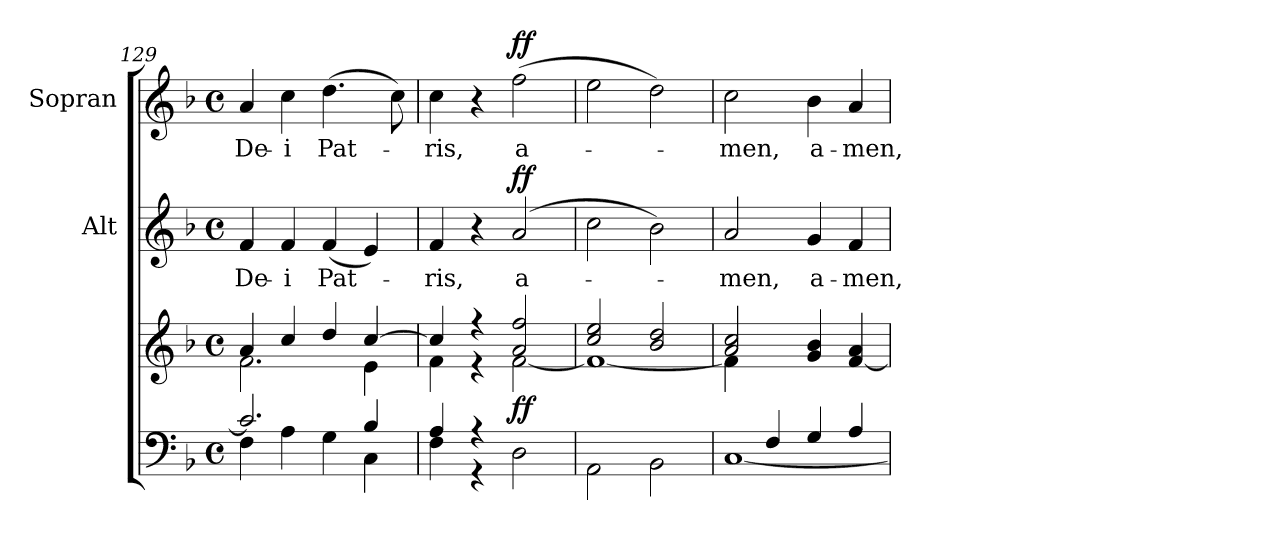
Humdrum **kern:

**kern	**kern	**dynam	**kern	**text	**dynam	**kern	**text	**dynam
*part3	*part3	*part3	*part2	*part2	*part2	*part1	*part1	*part1
*staff4	*staff3	*staff3/4	*staff2	*staff2	*staff2	*staff1	*staff1	*staff1
*	*	*	*I"Alt	*	*	*I"Sopran	*	*
*	*	*	*I'A.	*	*	*I'S.	*	*
*clefF4	*clefG2	*	*clefG2	*	*	*clefG2	*	*
*k[b-]	*k[b-]	*	*k[b-]	*	*	*k[b-]	*	*
*F:	*F:	*	*F:	*	*	*F:	*	*
*M4/4	*M4/4	*	*M4/4	*	*	*M4/4	*	*
*met(c)	*met(c)	*	*met(c)	*	*	*met(c)	*	*
=129	=129	=129	=129	=129	=129	=129	=129	=129
*^	*^	*	*	*	*	*	*	*
!	!	!	!	!	!	!LO:LY:b	!	!	!LO:LY:b	!
2.c/]	4F\	4a/	2.f\	.	4f/	De-	.	4a/	De-	.
!	!	!	!	!	!	!LO:LY:b	!	!	!LO:LY:b	!
.	4A\	4cc/	.	.	4f/	-i	.	4cc\	-i	.
!	!	!	!	!	!	!LO:LY:b	!	!	!LO:LY:b	!
.	4G\	4dd/	.	.	(<4f/	Pat-	.	(>4.dd\	Pat-	.
4B-/	4C\	[>4cc/	4e\	.	4e/)	.	.	.	.	.
.	.	.	.	.	.	.	.	8cc\)	.	.
!!LO:LB:g=z
=130	=130	=130	=130	=130	=130	=130	=130	=130	=130	=130
!	!	!	!	!	!	!LO:LY:b	!	!	!LO:LY:b	!
4A/	4F\	4cc/]	4f\	.	4f/	-ris,	.	4cc\	-ris,	.
4r	4r	4r	4r	.	4r	.	.	4r	.	.
!	!	!	!	!LO:DY:b	!	!LO:LY:b	!LO:DY:a	!	!LO:LY:b	!LO:DY:a
2D\	2ryy	2a/ 2ff/	[<2f\	ff	(2a/	a-	ff	(>2ff\	a-	ff
*v	*v	*	*	*	*	*	*	*	*	*
=131	=131	=131	=131	=131	=131	=131	=131	=131	=131
2AA\	2cc/ 2ee/	1f_	.	2cc\	.	.	2ee\	.	.
2BB-\	2b-/ 2dd/	.	.	2b-\)	.	.	2dd\)	.	.
=132	=132	=132	=132	=132	=132	=132	=132	=132	=132
*^	*	*	*	*	*	*	*	*	*
!	!	!	!	!	!	!LO:LY:b	!	!	!LO:LY:b	!
4ryy	[<1C	2a/ 2cc/	4f\]	.	2a/	-men,	.	2cc\	-men,	.
4F/	.	.	2.ryy	.	.	.	.	.	.	.
!	!	!	!	!	!	!LO:LY:b	!	!	!LO:LY:b	!
4G/	.	4g/ 4b-/	.	.	4g/	a-	.	4b-\	a-	.
!	!	!	!	!	!	!LO:LY:b	!	!	!LO:LY:b	!
4A/	.	[>4f/ 4a/	.	.	4f/	-men,	.	4a/	-men,	.
*v	*v	*	*	*	*	*	*	*	*	*
*	*v	*v	*	*	*	*	*	*	*
=	=	=	=	=	=	=	=	=
*-	*-	*-	*-	*-	*-	*-	*-	*-
